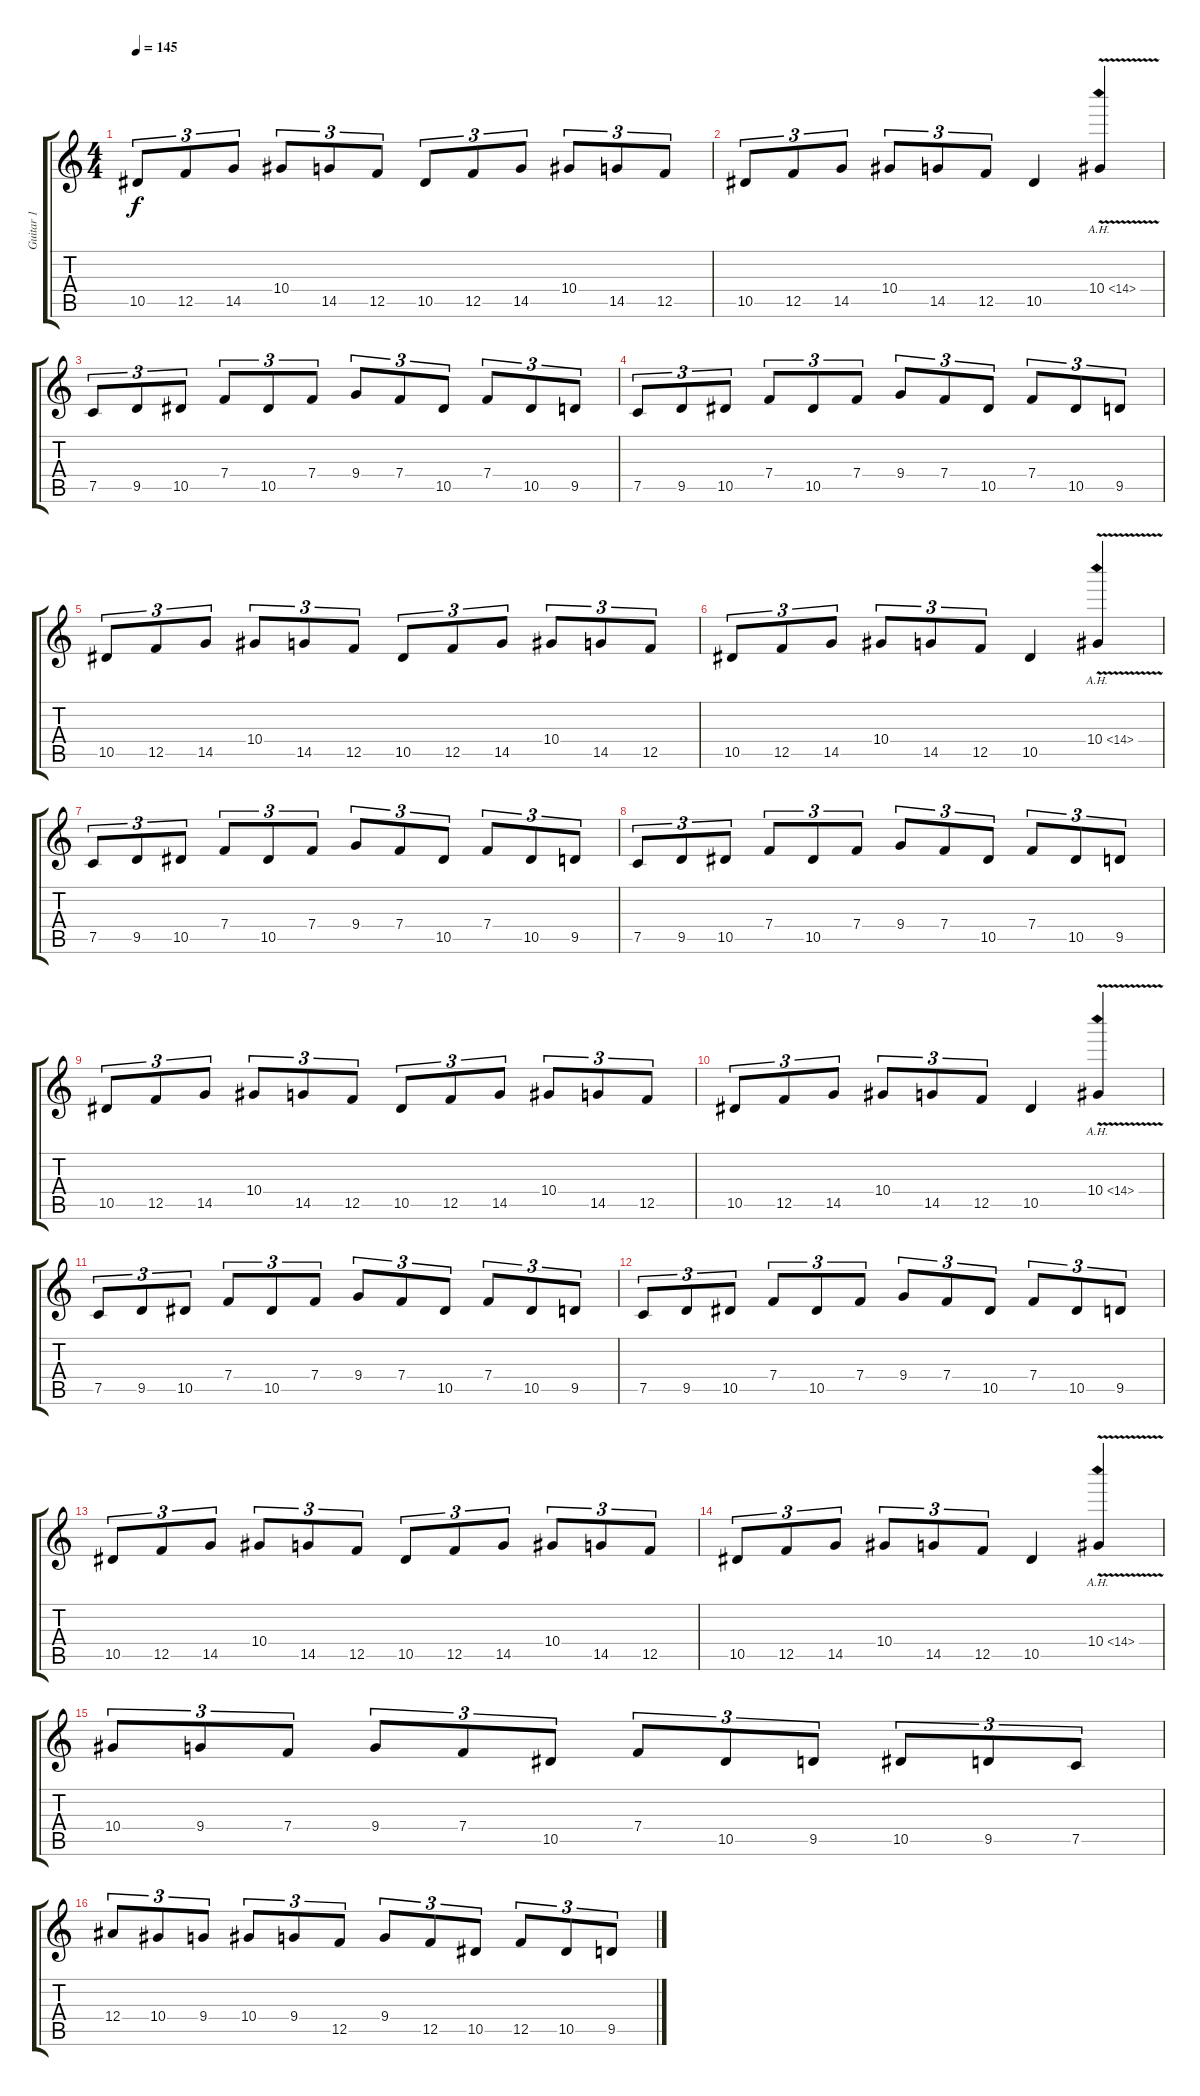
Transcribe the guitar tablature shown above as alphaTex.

\track ("Guitar 1" "Guitar 1") {instrument distortionguitar}
\staff {score tabs}
\tuning (C4 G3 Eb3 Bb2 F2 C2) {hide}
\ts (4 4)
\tempo 145
\clef g2
\ks c
10.5.8{tu (3 2) dy f} 12.5.8{tu (3 2)} 14.5.8{tu (3 2)} 10.4.8{tu (3 2)} 14.5.8{tu (3 2)} 12.5.8{tu (3 2)} 10.5.8{tu (3 2)} 12.5.8{tu (3 2)} 14.5.8{tu (3 2)} 10.4.8{tu (3 2)} 14.5.8{tu (3 2)} 12.5.8{tu (3 2)} |
10.5.8{tu (3 2)} 12.5.8{tu (3 2)} 14.5.8{tu (3 2)} 10.4.8{tu (3 2)} 14.5.8{tu (3 2)} 12.5.8{tu (3 2)} 10.5.4 10.4{ah 4 v}.4 |
7.5.8{tu (3 2)} 9.5.8{tu (3 2)} 10.5.8{tu (3 2)} 7.4.8{tu (3 2)} 10.5.8{tu (3 2)} 7.4.8{tu (3 2)} 9.4.8{tu (3 2)} 7.4.8{tu (3 2)} 10.5.8{tu (3 2)} 7.4.8{tu (3 2)} 10.5.8{tu (3 2)} 9.5.8{tu (3 2)} |
7.5.8{tu (3 2)} 9.5.8{tu (3 2)} 10.5.8{tu (3 2)} 7.4.8{tu (3 2)} 10.5.8{tu (3 2)} 7.4.8{tu (3 2)} 9.4.8{tu (3 2)} 7.4.8{tu (3 2)} 10.5.8{tu (3 2)} 7.4.8{tu (3 2)} 10.5.8{tu (3 2)} 9.5.8{tu (3 2)} |
10.5.8{tu (3 2)} 12.5.8{tu (3 2)} 14.5.8{tu (3 2)} 10.4.8{tu (3 2)} 14.5.8{tu (3 2)} 12.5.8{tu (3 2)} 10.5.8{tu (3 2)} 12.5.8{tu (3 2)} 14.5.8{tu (3 2)} 10.4.8{tu (3 2)} 14.5.8{tu (3 2)} 12.5.8{tu (3 2)} |
10.5.8{tu (3 2)} 12.5.8{tu (3 2)} 14.5.8{tu (3 2)} 10.4.8{tu (3 2)} 14.5.8{tu (3 2)} 12.5.8{tu (3 2)} 10.5.4 10.4{ah 4 v}.4 |
7.5.8{tu (3 2)} 9.5.8{tu (3 2)} 10.5.8{tu (3 2)} 7.4.8{tu (3 2)} 10.5.8{tu (3 2)} 7.4.8{tu (3 2)} 9.4.8{tu (3 2)} 7.4.8{tu (3 2)} 10.5.8{tu (3 2)} 7.4.8{tu (3 2)} 10.5.8{tu (3 2)} 9.5.8{tu (3 2)} |
7.5.8{tu (3 2)} 9.5.8{tu (3 2)} 10.5.8{tu (3 2)} 7.4.8{tu (3 2)} 10.5.8{tu (3 2)} 7.4.8{tu (3 2)} 9.4.8{tu (3 2)} 7.4.8{tu (3 2)} 10.5.8{tu (3 2)} 7.4.8{tu (3 2)} 10.5.8{tu (3 2)} 9.5.8{tu (3 2)} |
10.5.8{tu (3 2)} 12.5.8{tu (3 2)} 14.5.8{tu (3 2)} 10.4.8{tu (3 2)} 14.5.8{tu (3 2)} 12.5.8{tu (3 2)} 10.5.8{tu (3 2)} 12.5.8{tu (3 2)} 14.5.8{tu (3 2)} 10.4.8{tu (3 2)} 14.5.8{tu (3 2)} 12.5.8{tu (3 2)} |
10.5.8{tu (3 2)} 12.5.8{tu (3 2)} 14.5.8{tu (3 2)} 10.4.8{tu (3 2)} 14.5.8{tu (3 2)} 12.5.8{tu (3 2)} 10.5.4 10.4{ah 4 v}.4 |
7.5.8{tu (3 2)} 9.5.8{tu (3 2)} 10.5.8{tu (3 2)} 7.4.8{tu (3 2)} 10.5.8{tu (3 2)} 7.4.8{tu (3 2)} 9.4.8{tu (3 2)} 7.4.8{tu (3 2)} 10.5.8{tu (3 2)} 7.4.8{tu (3 2)} 10.5.8{tu (3 2)} 9.5.8{tu (3 2)} |
7.5.8{tu (3 2)} 9.5.8{tu (3 2)} 10.5.8{tu (3 2)} 7.4.8{tu (3 2)} 10.5.8{tu (3 2)} 7.4.8{tu (3 2)} 9.4.8{tu (3 2)} 7.4.8{tu (3 2)} 10.5.8{tu (3 2)} 7.4.8{tu (3 2)} 10.5.8{tu (3 2)} 9.5.8{tu (3 2)} |
10.5.8{tu (3 2)} 12.5.8{tu (3 2)} 14.5.8{tu (3 2)} 10.4.8{tu (3 2)} 14.5.8{tu (3 2)} 12.5.8{tu (3 2)} 10.5.8{tu (3 2)} 12.5.8{tu (3 2)} 14.5.8{tu (3 2)} 10.4.8{tu (3 2)} 14.5.8{tu (3 2)} 12.5.8{tu (3 2)} |
10.5.8{tu (3 2)} 12.5.8{tu (3 2)} 14.5.8{tu (3 2)} 10.4.8{tu (3 2)} 14.5.8{tu (3 2)} 12.5.8{tu (3 2)} 10.5.4 10.4{ah 4 v}.4 |
10.4.8{tu (3 2)} 9.4.8{tu (3 2)} 7.4.8{tu (3 2)} 9.4.8{tu (3 2)} 7.4.8{tu (3 2)} 10.5.8{tu (3 2)} 7.4.8{tu (3 2)} 10.5.8{tu (3 2)} 9.5.8{tu (3 2)} 10.5.8{tu (3 2)} 9.5.8{tu (3 2)} 7.5.8{tu (3 2)} |
12.4.8{tu (3 2)} 10.4.8{tu (3 2)} 9.4.8{tu (3 2)} 10.4.8{tu (3 2)} 9.4.8{tu (3 2)} 12.5.8{tu (3 2)} 9.4.8{tu (3 2)} 12.5.8{tu (3 2)} 10.5.8{tu (3 2)} 12.5.8{tu (3 2)} 10.5.8{tu (3 2)} 9.5.8{tu (3 2)}
